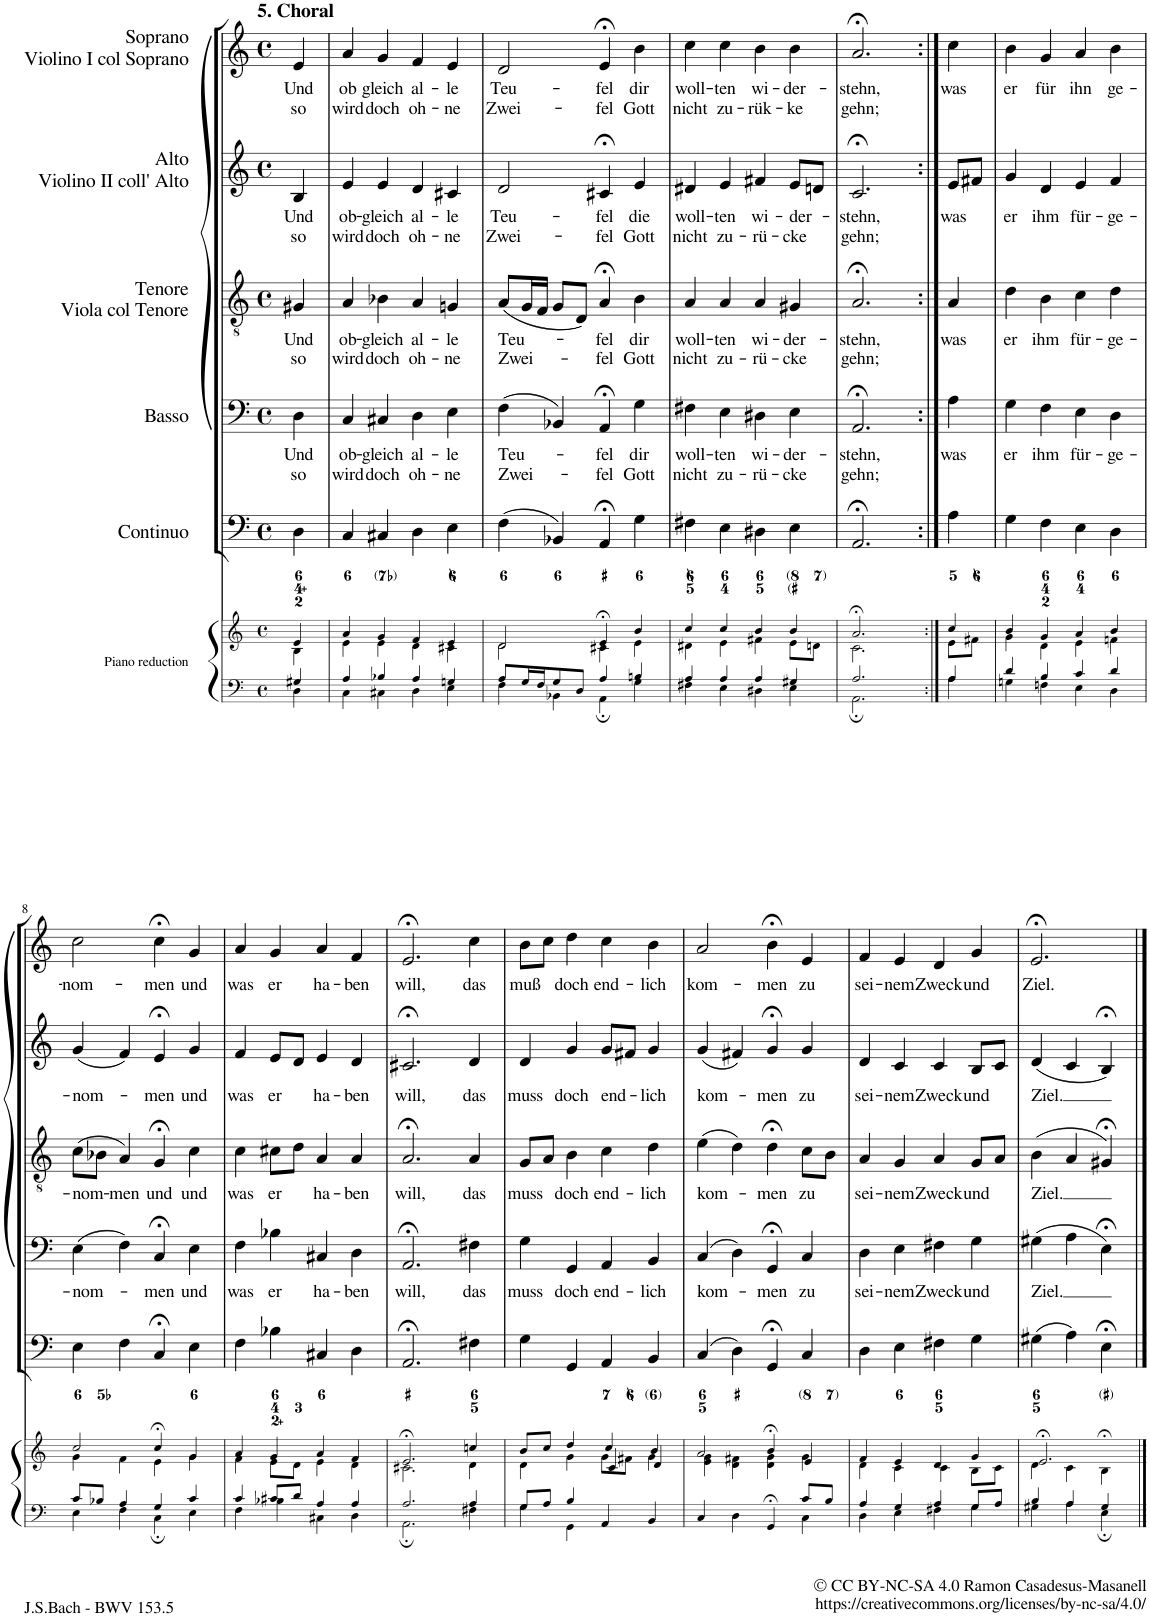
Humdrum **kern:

**kern	**kern	**kern	**kern	**text	**text	**kern	**text	**text	**kern	**text	**text	**kern	**text	**text
*part6	*part6	*part5	*part4	*part4	*part4	*part3	*part3	*part3	*part2	*part2	*part2	*part1	*part1	*part1
*staff7	*staff6	*staff5	*staff4	*staff4	*staff4	*staff3	*staff3	*staff3	*staff2	*staff2	*staff2	*staff1	*staff1	*staff1
*I"Piano reduction	*	*I"Continuo	*I"Basso	*	*	*I"Tenore Viola col Tenore	*	*	*I"Alto Violino II coll' Alto	*	*	*I"Soprano Violino I col Soprano	*	*
*I'Pno	*	*	*	*	*	*	*	*	*	*	*	*	*	*
*stria5	*stria5	*	*	*	*	*	*	*	*	*	*	*	*	*
*clefF4	*clefG2	*clefF4	*clefF4	*	*	*clefGv2	*	*	*clefG2	*	*	*clefG2	*	*
*k[]	*k[]	*k[]	*k[]	*	*	*k[]	*	*	*k[]	*	*	*k[]	*	*
*M4/4	*M4/4	*M4/4	*M4/4	*	*	*M4/4	*	*	*M4/4	*	*	*M4/4	*	*
*met(c)	*met(c)	*met(c)	*met(c)	*	*	*met(c)	*	*	*met(c)	*	*	*met(c)	*	*
=1	=1	=1	=1	=1	=1	=1	=1	=1	=1	=1	=1	=1	=1	=1
*^	*^	*	*	*	*	*	*	*	*	*	*	*	*	*
!	!	!	!	!	!	!	!	!	!	!	!	!	!	!LO:TX:a:B:t=5. Choral	!	!
!	!	!	!	!	!	!LO:LY:b	!LO:LY:b	!	!LO:LY:b	!LO:LY:b	!	!LO:LY:b	!LO:LY:b	!	!LO:LY:b	!LO:LY:b
4G#X/	4D\	4e/	4B\	4D\	4D\	Und	so	4G#X/	Und	so	4B/	Und	so	4e/	Und	so
=2	=2	=2	=2	=2	=2	=2	=2	=2	=2	=2	=2	=2	=2	=2	=2	=2
!	!	!	!	!	!	!LO:LY:b	!LO:LY:b	!	!LO:LY:b	!LO:LY:b	!	!LO:LY:b	!LO:LY:b	!	!LO:LY:b	!LO:LY:b
4A/	4C\	4a/	4e\	4C/	4C/	ob-	wird	4A/	ob-	wird	4e/	ob-	wird	4a/	ob	wird
!	!	!	!	!	!	!LO:LY:b	!LO:LY:b	!	!LO:LY:b	!LO:LY:b	!	!LO:LY:b	!LO:LY:b	!	!LO:LY:b	!LO:LY:b
4B-X/	4C#X\	4g/	4e\	4C#X/	4C#X/	-gleich	doch	4B-X\	-gleich	doch	4e/	-gleich	doch	4g/	gleich	doch
!	!	!	!	!	!	!LO:LY:b	!LO:LY:b	!	!LO:LY:b	!LO:LY:b	!	!LO:LY:b	!LO:LY:b	!	!LO:LY:b	!LO:LY:b
4A/	4D\	4f/	4d\	4D\	4D\	al-	oh-	4A/	al-	oh-	4d/	al-	oh-	4f/	al-	oh-
!	!	!	!	!	!	!LO:LY:b	!LO:LY:b	!	!LO:LY:b	!LO:LY:b	!	!LO:LY:b	!LO:LY:b	!	!LO:LY:b	!LO:LY:b
4Gn/	4E\	4e/	4c#X\	4E\	4E\	-le	-ne	4Gn/	-le	-ne	4c#X/	-le	-ne	4e/	le	ne
=3	=3	=3	=3	=3	=3	=3	=3	=3	=3	=3	=3	=3	=3	=3	=3	=3
!	!	!	!	!	!	!LO:LY:b	!LO:LY:b	!	!LO:LY:b	!LO:LY:b	!	!LO:LY:b	!LO:LY:b	!	!LO:LY:b	!LO:LY:b
8A/L	4F\	2d/	2d\	(4F\	(4F\	Teu-	Zwei-	(8A/L	Teu-	Zwei-	2d/	Teu-	Zwei-	2d/	Teu-	Zwei-
16G/L	.	.	.	.	.	.	.	16G/L	.	.	.	.	.	.	.	.
16F/J	.	.	.	.	.	.	.	16F/JJ	.	.	.	.	.	.	.	.
8G/	4BB-X\	.	.	4BB-X/)	4BB-X/)	.	.	8G/L	.	.	.	.	.	.	.	.
8D/J	.	.	.	.	.	.	.	8D/J)	.	.	.	.	.	.	.	.
!	!	!	!	!	!	!LO:LY:b	!LO:LY:b	!	!LO:LY:b	!LO:LY:b	!	!LO:LY:b	!LO:LY:b	!	!LO:LY:b	!LO:LY:b
4A/	4AA<\	4e>/	4c#X\	4AA>/	4AA>/	-fel	-fel	4A;</	-fel	-fel	4c#X;</	-fel	-fel	4e>/	fel	fel
!	!	!	!	!	!	!LO:LY:b	!LO:LY:b	!	!LO:LY:b	!LO:LY:b	!	!LO:LY:b	!LO:LY:b	!	!LO:LY:b	!LO:LY:b
4Bn/	4G\	4b/	4e\	4G\	4G\	dir	Gott	4B\	dir	Gott	4e/	die	Gott	4b\	dir	Gott
=4	=4	=4	=4	=4	=4	=4	=4	=4	=4	=4	=4	=4	=4	=4	=4	=4
!	!	!	!	!	!	!LO:LY:b	!LO:LY:b	!	!LO:LY:b	!LO:LY:b	!	!LO:LY:b	!LO:LY:b	!	!LO:LY:b	!LO:LY:b
4A/	4F#X\	4cc/	4d#X\	4F#X\	4F#X\	woll-	nicht	4A/	woll-	nicht	4d#X/	woll-	nicht	4cc\	woll-	nicht
!	!	!	!	!	!	!LO:LY:b	!LO:LY:b	!	!LO:LY:b	!LO:LY:b	!	!LO:LY:b	!LO:LY:b	!	!LO:LY:b	!LO:LY:b
4A/	4E\	4cc/	4e\	4E\	4E\	-ten	zu-	4A/	-ten	zu-	4e/	-ten	zu-	4cc\	ten	zu-
!	!	!	!	!	!	!LO:LY:b	!LO:LY:b	!	!LO:LY:b	!LO:LY:b	!	!LO:LY:b	!LO:LY:b	!	!LO:LY:b	!LO:LY:b
4A/	4D#X\	4b/	4f#X\	4D#X\	4D#X\	wi-	-rü-	4A/	wi-	-rü-	4f#X/	wi-	-rü-	4b\	wi-	rük-
!	!	!	!	!	!	!LO:LY:b	!LO:LY:b	!	!LO:LY:b	!LO:LY:b	!	!LO:LY:b	!LO:LY:b	!	!LO:LY:b	!LO:LY:b
4G#X/	4E\	4b/	8e\L	4E\	4E\	-der-	-cke	4G#X/	-der-	-cke	8e/L	-der-	-cke	4b\	der-	ke
.	.	.	8dn\J	.	.	.	.	.	.	.	8dn/J	.	.	.	.	.
=5	=5	=5	=5	=5	=5	=5	=5	=5	=5	=5	=5	=5	=5	=5	=5	=5
!	!	!	!	!	!	!LO:LY:b	!LO:LY:b	!	!LO:LY:b	!LO:LY:b	!	!LO:LY:b	!LO:LY:b	!	!LO:LY:b	!LO:LY:b
2.A/	2.AA<\	2.a>/	2.c\	2.AA>/	2.AA>/	-stehn,	gehn;	2.A;</	-stehn,	gehn;	2.c;</	-stehn,	gehn;	2.a>/	stehn,	gehn;
=6:|!	=6:|!	=6:|!	=6:|!	=6:|!	=6:|!	=6:|!	=6:|!	=6:|!	=6:|!	=6:|!	=6:|!	=6:|!	=6:|!	=6:|!	=6:|!	=6:|!
!	!	!	!	!	!	!LO:LY:b	!	!	!LO:LY:b	!	!	!LO:LY:b	!	!	!LO:LY:b	!
4A/	4A\	4cc/	8e\L	4A\	4A\	was	.	4A/	was	.	8e/L	was	.	4cc\	was	.
.	.	.	8f#X\J	.	.	.	.	.	.	.	8f#X/J	.	.	.	.	.
=7	=7	=7	=7	=7	=7	=7	=7	=7	=7	=7	=7	=7	=7	=7	=7	=7
!	!	!	!	!	!	!LO:LY:b	!	!	!LO:LY:b	!	!	!LO:LY:b	!	!	!LO:LY:b	!
4d/	4Gn\	4b/	4g\	4G\	4G\	er	.	4d\	er	.	4g/	er	.	4b\	er	.
!	!	!	!	!	!	!LO:LY:b	!	!	!LO:LY:b	!	!	!LO:LY:b	!	!	!LO:LY:b	!
4B/	4Fn\	4g/	4d\	4F\	4F\	ihm	.	4B\	ihm	.	4d/	ihm	.	4g/	für	.
!	!	!	!	!	!	!LO:LY:b	!	!	!LO:LY:b	!	!	!LO:LY:b	!	!	!LO:LY:b	!
4c/	4E\	4a/	4e\	4E\	4E\	für-	.	4c\	für-	.	4e/	für-	.	4a/	ihn	.
!	!	!	!	!	!	!LO:LY:b	!	!	!LO:LY:b	!	!	!LO:LY:b	!	!	!LO:LY:b	!
4d/	4D\	4b/	4fn\	4D\	4D\	-ge-	.	4d\	-ge-	.	4f/	-ge-	.	4b\	ge-	.
!!LO:LB:g=z
=8	=8	=8	=8	=8	=8	=8	=8	=8	=8	=8	=8	=8	=8	=8	=8	=8
!	!	!	!	!	!	!LO:LY:b	!	!	!LO:LY:b	!	!	!LO:LY:b	!	!	!LO:LY:b	!
8c/L	4E\	2cc/	4g\	4E\	(4E\	-nom-	.	(8c\L	-nom-	.	(4g/	-nom-	.	2cc\	nom-	.
8B-X/J	.	.	.	.	.	.	.	8B-X\J	.	.	.	.	.	.	.	.
!	!	!	!	!	!	!	!	!	!LO:LY:b	!	!	!	!	!	!	!
4A/	4F\	.	4f\	4F\	4F\)	.	.	4A/)	-men	.	4f/)	.	.	.	.	.
!	!	!	!	!	!	!LO:LY:b	!	!	!LO:LY:b	!	!	!LO:LY:b	!	!	!LO:LY:b	!
4G/	4C<\	4cc>/	4e\	4C>/	4C>/	-men	.	4G;</	und	.	4e;</	-men	.	4cc>\	men	.
!	!	!	!	!	!	!LO:LY:b	!	!	!LO:LY:b	!	!	!LO:LY:b	!	!	!LO:LY:b	!
4c/	4E\	4g/	4g\	4E\	4E\	und	.	4c\	und	.	4g/	und	.	4g/	und	.
=9	=9	=9	=9	=9	=9	=9	=9	=9	=9	=9	=9	=9	=9	=9	=9	=9
!	!	!	!	!	!	!LO:LY:b	!	!	!LO:LY:b	!	!	!LO:LY:b	!	!	!LO:LY:b	!
4c/	4F\	4a/	4f\	4F\	4F\	was	.	4c\	was	.	4f/	was	.	4a/	was	.
!	!	!	!	!	!	!LO:LY:b	!	!	!LO:LY:b	!	!	!LO:LY:b	!	!	!LO:LY:b	!
8c#X/L	4B-X\	4g/	8e\L	4B-X\	4B-X\	er	.	8c#X\L	er	.	8e/L	er	.	4g/	er	.
8d/J	.	.	8d\J	.	.	.	.	8d\J	.	.	8d/J	.	.	.	.	.
!	!	!	!	!	!	!LO:LY:b	!	!	!LO:LY:b	!	!	!LO:LY:b	!	!	!LO:LY:b	!
4A/	4C#X\	4a/	4e\	4C#X/	4C#X/	ha-	.	4A/	ha-	.	4e/	ha-	.	4a/	ha-	.
!	!	!	!	!	!	!LO:LY:b	!	!	!LO:LY:b	!	!	!LO:LY:b	!	!	!LO:LY:b	!
4A/	4D\	4f/	4d\	4D\	4D\	-ben	.	4A/	-ben	.	4d/	-ben	.	4f/	ben	.
=10	=10	=10	=10	=10	=10	=10	=10	=10	=10	=10	=10	=10	=10	=10	=10	=10
!	!	!	!	!	!	!LO:LY:b	!	!	!LO:LY:b	!	!	!LO:LY:b	!	!	!LO:LY:b	!
2.A/	2.AA<\	2.e>/	2.c#X\	2.AA>/	2.AA>/	will,	.	2.A;</	will,	.	2.c#X;</	will,	.	2.e>/	will,	.
!	!	!	!	!	!	!LO:LY:b	!	!	!LO:LY:b	!	!	!LO:LY:b	!	!	!LO:LY:b	!
4A/	4F#X\	4ccn/	4d\	4F#X\	4F#X\	das	.	4A/	das	.	4d/	das	.	4cc\	das	.
=11	=11	=11	=11	=11	=11	=11	=11	=11	=11	=11	=11	=11	=11	=11	=11	=11
*	*	*	*^	*	*	*	*	*	*	*	*	*	*	*	*	*
!	!	!	!	!	!	!	!LO:LY:b	!	!	!LO:LY:b	!	!	!LO:LY:b	!	!	!LO:LY:b	!
8G/L	4G\	8b/L	4d\	2ryy	4G\	4G\	muss	.	8G/L	muss	.	4d/	muss	.	8b\L	muß	.
8A/J	.	8cc/J	.	.	.	.	.	.	8A/J	.	.	.	.	.	8cc\J	.	.
!	!	!	!	!	!	!	!LO:LY:b	!	!	!LO:LY:b	!	!	!LO:LY:b	!	!	!LO:LY:b	!
4B/	4GG\	4dd/	4g\	.	4GG/	4GG/	doch	.	4B\	doch	.	4g/	doch	.	4dd\	doch	.
!	!	!	!	!	!	!	!LO:LY:b	!	!	!LO:LY:b	!	!	!LO:LY:b	!	!	!LO:LY:b	!
2ryy	4AA/	4cc/	8g\L	4c/	4AA/	4AA/	end-	.	4c\	end-	.	8g/L	end-	.	4cc\	end-	.
.	.	.	8f#X\J	.	.	.	.	.	.	.	.	8f#X/J	.	.	.	.	.
!	!	!	!	!	!	!	!LO:LY:b	!	!	!LO:LY:b	!	!	!LO:LY:b	!	!	!LO:LY:b	!
.	4BB/	4b/	4g\	4d/	4BB/	4BB/	-lich	.	4d\	-lich	.	4g/	-lich	.	4b\	lich	.
=12	=12	=12	=12	=12	=12	=12	=12	=12	=12	=12	=12	=12	=12	=12	=12	=12	=12
!	!	!	!	!	!	!	!LO:LY:b	!	!	!LO:LY:b	!	!	!LO:LY:b	!	!	!LO:LY:b	!
*	*	*	*v	*v	*	*	*	*	*	*	*	*	*	*	*	*	*
4C/	4ryy	2a/	4e\ 4g\	(4C/	(4C/	kom-	.	(4e\	kom-	.	(4g/	kom-	.	2a/	kom-	.
4D\	4ryy	.	4d\ 4f#X\	4D\)	4D\)	.	.	4d\)	.	.	4f#X/)	.	.	.	.	.
!	!	!	!	!	!	!LO:LY:b	!	!	!LO:LY:b	!	!	!LO:LY:b	!	!	!LO:LY:b	!
4GG>/	4ryy	4b>/	4d\ 4g\	4GG>/	4GG>/	-men	.	4d;<\	-men	.	4g;</	-men	.	4b>\	men	.
!	!	!	!	!	!	!LO:LY:b	!	!	!LO:LY:b	!	!	!LO:LY:b	!	!	!LO:LY:b	!
8c/L	4C\	4e/	4g\	4C/	4C/	zu	.	8c\L	zu	.	4g/	zu	.	4e/	zu	.
8B/J	.	.	.	.	.	.	.	8B\J	.	.	.	.	.	.	.	.
=13	=13	=13	=13	=13	=13	=13	=13	=13	=13	=13	=13	=13	=13	=13	=13	=13
!	!	!	!	!	!	!LO:LY:b	!	!	!LO:LY:b	!	!	!LO:LY:b	!	!	!LO:LY:b	!
4A/	4D\	4f/	4d\	4D\	4D\	sei-	.	4A/	sei-	.	4d/	sei-	.	4f/	sei-	.
!	!	!	!	!	!	!LO:LY:b	!	!	!LO:LY:b	!	!	!LO:LY:b	!	!	!LO:LY:b	!
4G/	4E\	4e/	4c\	4E\	4E\	-nem	.	4G/	-nem	.	4c/	-nem	.	4e/	nem	.
!	!	!	!	!	!	!LO:LY:b	!	!	!LO:LY:b	!	!	!LO:LY:b	!	!	!LO:LY:b	!
4A/	4F#X\	4d/	4c\	4F#X\	4F#X\	Zweck	.	4A/	Zweck	.	4c/	Zweck	.	4d/	Zweck	.
!	!	!	!	!	!	!LO:LY:b	!	!	!LO:LY:b	!	!	!LO:LY:b	!	!	!LO:LY:b	!
8G/L	4G\	4g/	8B\L	4G\	4G\	und	.	8G/L	und	.	8B/L	und	.	4g/	und	.
8A/J	.	.	8c\J	.	.	.	.	8A/J	.	.	8c/J	.	.	.	.	.
=14	=14	=14	=14	=14	=14	=14	=14	=14	=14	=14	=14	=14	=14	=14	=14	=14
!	!	!	!	!	!	!LO:LY:b	!	!	!LO:LY:b	!	!	!LO:LY:b	!	!	!LO:LY:b	!
4B/	4G#X\	2.e>/	4d\	(4G#X\	(4G#X\	Ziel.	.	(4B\	Ziel.	.	(4d/	Ziel.	.	2.e>/	Ziel.	.
4A/	4A\	.	4c\	4A\)	4A\	.	.	4A/	.	.	4c/	.	.	.	.	.
4G#/	4E<\	.	4B>\	4E>\	4E>\)	.	.	4G#X;</)	.	.	4B;</)	.	.	.	.	.
*v	*v	*	*	*	*	*	*	*	*	*	*	*	*	*	*	*
*	*v	*v	*	*	*	*	*	*	*	*	*	*	*	*	*
==	==	==	==	==	==	==	==	==	==	==	==	==	==	==
*-	*-	*-	*-	*-	*-	*-	*-	*-	*-	*-	*-	*-	*-	*-
